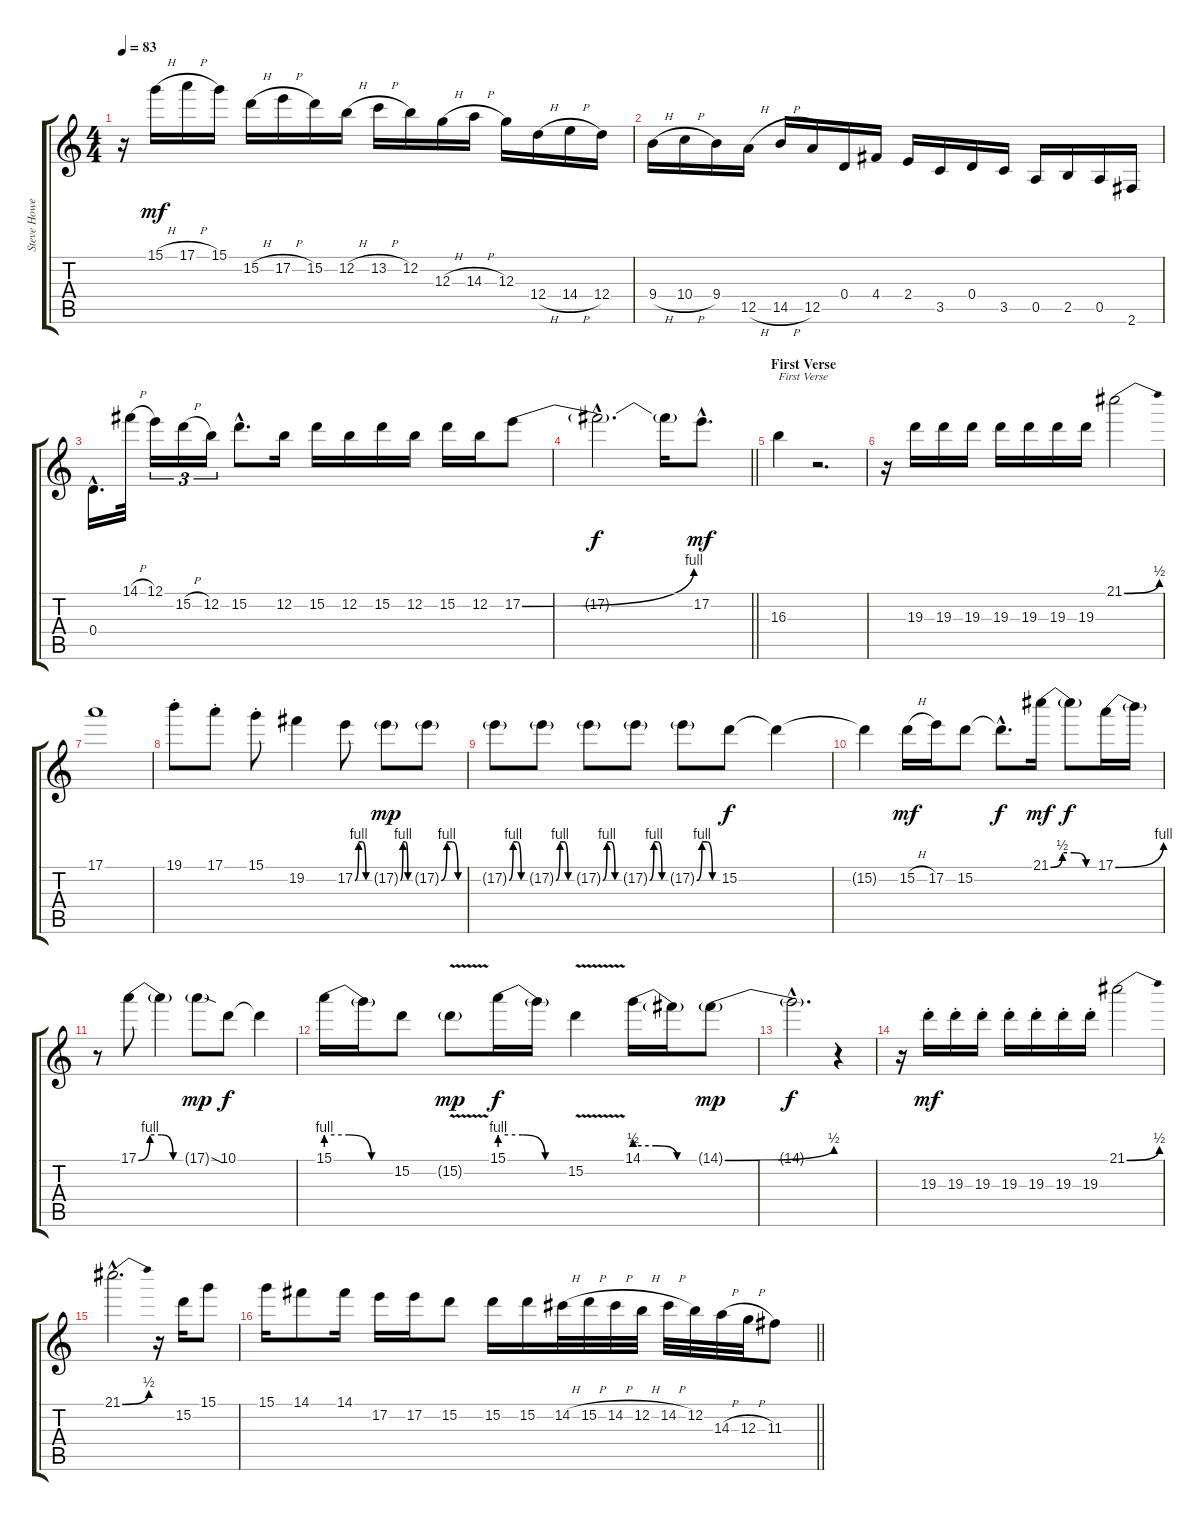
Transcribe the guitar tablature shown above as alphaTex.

\track ("Steve Howe 1" "Steve Howe") {instrument overdrivenguitar}
\staff {score tabs}
\tuning (E4 B3 G3 D3 A2 E2) {hide}
\ts (4 4)
\tempo 83
\clef g2
\ks c
r.16{dy mf} 15.1{h}.16 17.1{h}.16 15.1.16 15.2{h}.16 17.2{h}.16 15.2.16 12.2{h}.16 13.2{h}.16 12.2.16 12.3{h}.16 14.3{h}.16 12.3.16 12.4{h}.16 14.4{h}.16 12.4.16 |
9.4{h}.16 10.4{h}.16 9.4.16 12.5{h}.16 14.5{h}.16 12.5.16 0.4.16 4.4.16 2.4.16 3.5.16 0.4.16 3.5.16 0.5.16 2.5.16 0.5.16 2.6.16 |
0.4{hac}.16{d} 14.1{h}.32 12.1.16{tu (3 2)} 15.2{h}.16{tu (3 2)} 12.2.16{tu (3 2)} 15.2{hac}.8{d} 12.2.16 15.2.16 12.2.16 15.2.16 12.2.16 15.2.16 12.2.16 17.2{be (bend 0 0 60 4)}.8 |
\barLineRight lightlight
17.2{hac t}.2{d dy f} 17.2{t}.16 17.2{hac}.8{d dy mf} |
\section ("" "First Verse")
16.3.4{txt "First Verse"} r.2{d} |
r.16 19.3.16 19.3.16 19.3.16 19.3.16 19.3.16 19.3.16 19.3.16 21.1{be (bend 0 0 60 2)}.2 |
17.1.1 |
19.1{st}.8 17.1{st}.8 15.1{st}.8 19.2.4 17.2{be (custom 0 0 15 4 30 4 45 0 60 0)}.8 17.2{be (custom 0 0 15 4 30 4 45 0 60 0) g}.8{dy mp} 17.2{be (custom 0 0 15 4 30 4 45 0 60 0) g}.8 |
17.2{be (custom 0 0 15 4 30 4 45 0 60 0) g}.8 17.2{be (custom 0 0 15 4 30 4 45 0 60 0) g}.8 17.2{be (custom 0 0 15 4 30 4 45 0 60 0) g}.8 17.2{be (custom 0 0 15 4 30 4 45 0 60 0) g}.8 17.2{be (custom 0 0 15 4 30 4 45 0 60 0) g}.8 15.2.8{dy f} 15.2{t}.4 |
15.2{t}.4 15.2{h}.16{dy mf} 17.2.16 15.2.8 15.2{hac t}.8{d dy f} 21.1{be (custom 0 0 15 2 30 2 45 0 60 0)}.16{dy mf} 21.1{t}.8{dy f} 17.1{be (bend 0 0 60 4)}.16 17.1{t}.16 |
r.8 17.1{be (custom 0 0 15 4 30 4 45 0 60 0)}.8 17.1{t}.4 17.1{sod g}.8{dy mp} 10.1.8{dy f} 10.1{t}.4 |
15.1{be (custom 0 4 20 4 40 0 60 0)}.16 15.1{t}.16 15.2.8 15.2{v g}.8{dy mp} 15.1{be (custom 0 4 20 4 40 0 60 0)}.16{dy f} 15.1{t}.16 15.2{v}.4 14.1{be (custom 0 2 20 2 40 0 60 0)}.16 14.1{t}.16 14.1{be (bend 0 0 60 2) g}.8{dy mp} |
14.1{hac t}.2{d dy f} r.4 |
r.16 19.3{st}.16{dy mf} 19.3{st}.16 19.3{st}.16 19.3{st}.16 19.3{st}.16 19.3{st}.16 19.3{st}.16 21.1{be (bend 0 0 60 2)}.2 |
21.1{be (bend 0 0 60 2) hac}.2{d} r.16 15.2.16 15.1.8 |
\barLineRight lightlight
15.1.16 14.1.8 14.1.16 17.2.16 17.2.16 15.2.8 15.2.16 15.2.16 14.2{h}.32 15.2{h}.32 14.2{h}.32 12.2{h}.32 14.2{h}.32 12.2.32 14.3{h}.32 12.3{h}.32 11.3.8
